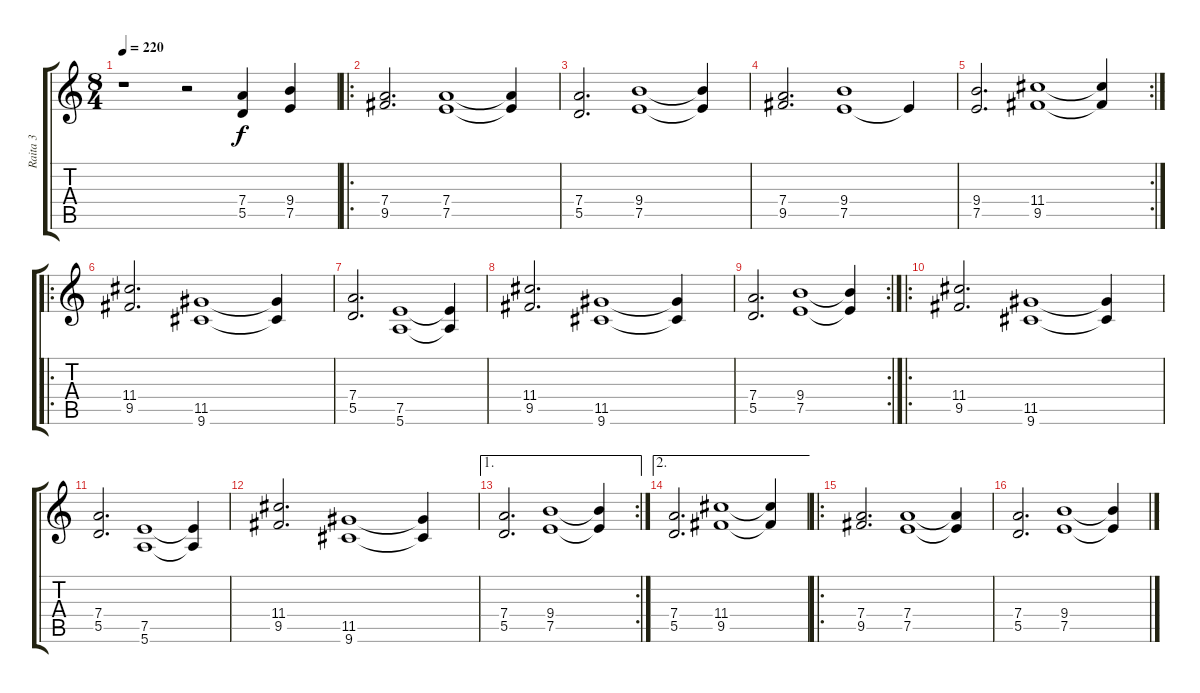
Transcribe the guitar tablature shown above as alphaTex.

\track ("Raita 3" "Raita 3") {instrument overdrivenguitar}
\staff {score tabs}
\tuning (E4 B3 G3 D3 A2 E2) {hide}
\ts (8 4)
\tempo 220
\clef g2
\ks c
r.1{dy f instrument overdrivenguitar} r.2 (7.4 5.5).4 (9.4 7.5).4 |
\ro
(7.4 9.5).2{d} (7.4 7.5).1 (7.4{t} 7.5{t}).4 |
(7.4 5.5).2{d} (9.4 7.5).1 (9.4{t} 7.5{t}).4 |
(7.4 9.5).2{d} (9.4 7.5).1 7.5{t}.4 |
\rc 2
(9.4 7.5).2{d} (11.4 9.5).1 (11.4{t} 9.5{t}).4 |
\ro
(11.4 9.5).2{d} (11.5 9.6).1 (11.5{t} 9.6{t}).4 |
(7.4 5.5).2{d} (7.5 5.6).1 (7.5{t} 5.6{t}).4 |
(11.4 9.5).2{d} (11.5 9.6).1 (11.5{t} 9.6{t}).4 |
\rc 2
(7.4 5.5).2{d} (9.4 7.5).1 (9.4{t} 7.5{t}).4 |
\ro
(11.4 9.5).2{d} (11.5 9.6).1 (11.5{t} 9.6{t}).4 |
(7.4 5.5).2{d} (7.5 5.6).1 (7.5{t} 5.6{t}).4 |
(11.4 9.5).2{d} (11.5 9.6).1 (11.5{t} 9.6{t}).4 |
\ae 1
\rc 2
(7.4 5.5).2{d} (9.4 7.5).1 (9.4{t} 7.5{t}).4 |
\ae 2
(7.4 5.5).2{d} (11.4 9.5).1 (11.4{t} 9.5{t}).4 |
\ro
(7.4 9.5).2{d} (7.4 7.5).1 (7.4{t} 7.5{t}).4 |
(7.4 5.5).2{d} (9.4 7.5).1 (9.4{t} 7.5{t}).4
